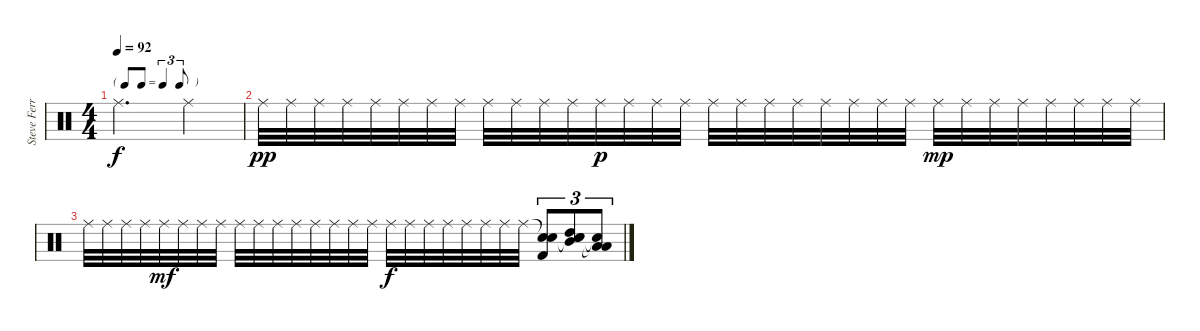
\track ("Steve Ferrone" "Steve Ferr") {instrument percussion}
\staff {score}
\articulation defaults
\ts (4 4)
\tf triplet8th
\tempo 92
\clef neutral
\ks c "Ride (middle)".2{d dy f} "Ride (middle)".4
|
"Ride (middle)".32{dy pp} "Ride (middle)".32 "Ride (middle)".32 "Ride (middle)".32 "Ride (middle)".32 "Ride (middle)".32 "Ride (middle)".32 "Ride (middle)".32 "Ride (middle)".32 "Ride (middle)".32 "Ride (middle)".32 "Ride (middle)".32 "Ride (middle)".32{dy p} "Ride (middle)".32 "Ride (middle)".32 "Ride (middle)".32 "Ride (middle)".32 "Ride (middle)".32 "Ride (middle)".32 "Ride (middle)".32 "Ride (middle)".32 "Ride (middle)".32 "Ride (middle)".32 "Ride (middle)".32 "Ride (middle)".32{dy mp} "Ride (middle)".32 "Ride (middle)".32 "Ride (middle)".32 "Ride (middle)".32 "Ride (middle)".32 "Ride (middle)".32 "Ride (middle)".32 |
"Ride (middle)".32 "Ride (middle)".32 "Ride (middle)".32 "Ride (middle)".32 "Ride (middle)".32{dy mf} "Ride (middle)".32 "Ride (middle)".32 "Ride (middle)".32 "Ride (middle)".32 "Ride (middle)".32 "Ride (middle)".32 "Ride (middle)".32 "Ride (middle)".32 "Ride (middle)".32 "Ride (middle)".32 "Ride (middle)".32 "Ride (middle)".32{dy f} "Ride (middle)".32 "Ride (middle)".32 "Ride (middle)".32 "Ride (middle)".32 "Ride (middle)".32 "Ride (middle)".32 "Ride (middle)".32 ("Snare (hit)"{t} "Snare (hit) 2" "Kick (hit) 2").8{tu (3 2)} ("Snare (hit)"{t} "High Tom (hit)" "Mid Tom (hit)" "Snare (hit)").8{tu (3 2)} ("Snare (hit)"{t} "Low Tom (hit)" "Low Tom (hit)"{t}).8{tu (3 2)}
